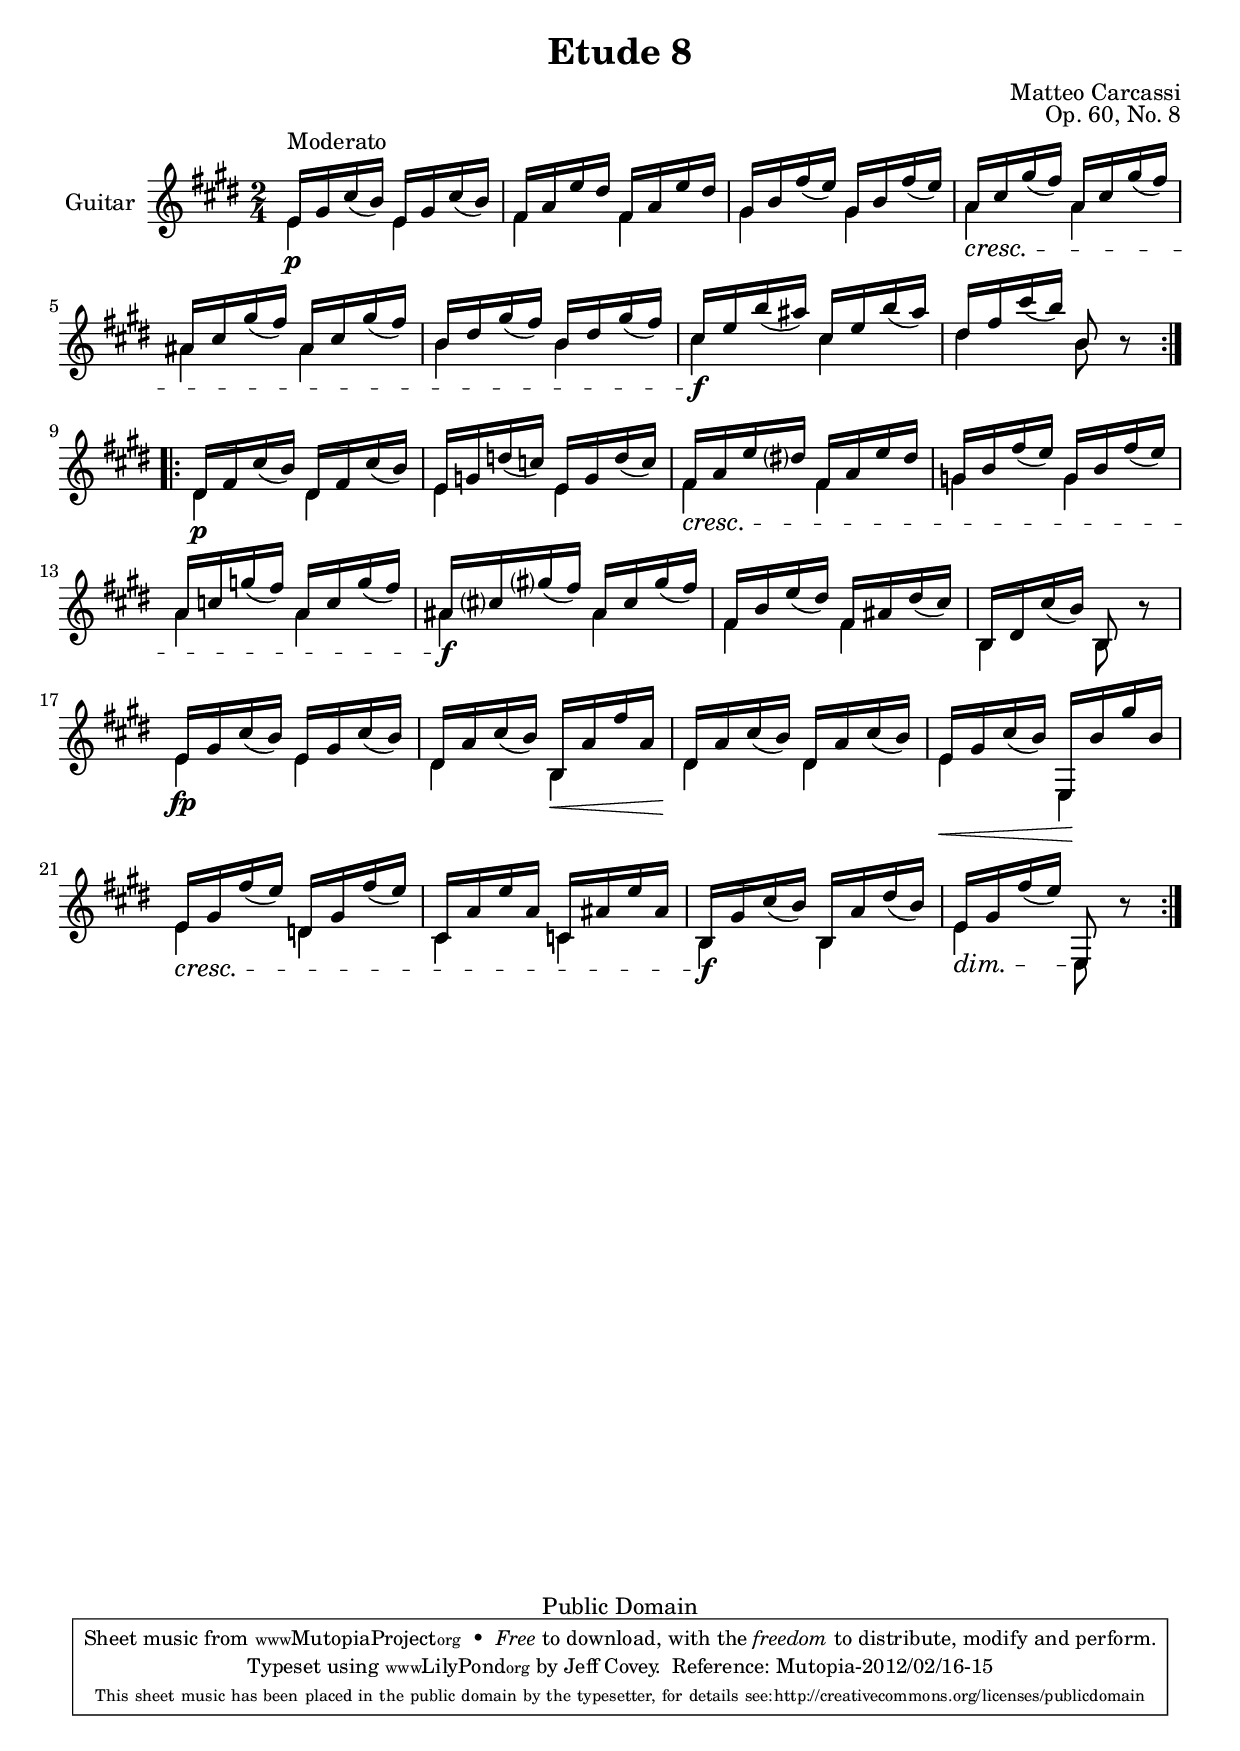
% Updated to Lilypond 2.4.2 by Ruud van Silfhout <Ruud.vanSilfhout@mutopiaproject.org> (31/Jan/2005)
% Corrected Opus Number by Nick Payne, updated to v2.14.2 by Javier Ruiz-Alma
\version "2.14.2"

\header {
    title =       "Etude 8"
    opus =        "Op. 60, No. 8"
    composer =    "Matteo Carcassi"
    
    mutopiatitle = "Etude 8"
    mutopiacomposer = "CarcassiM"
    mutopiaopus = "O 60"
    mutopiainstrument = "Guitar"
    date = "19th C."
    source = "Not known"
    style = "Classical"
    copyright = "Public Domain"
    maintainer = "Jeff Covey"
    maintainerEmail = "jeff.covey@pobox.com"
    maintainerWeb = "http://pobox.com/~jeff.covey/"
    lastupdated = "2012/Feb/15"
    
    
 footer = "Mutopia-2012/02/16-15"
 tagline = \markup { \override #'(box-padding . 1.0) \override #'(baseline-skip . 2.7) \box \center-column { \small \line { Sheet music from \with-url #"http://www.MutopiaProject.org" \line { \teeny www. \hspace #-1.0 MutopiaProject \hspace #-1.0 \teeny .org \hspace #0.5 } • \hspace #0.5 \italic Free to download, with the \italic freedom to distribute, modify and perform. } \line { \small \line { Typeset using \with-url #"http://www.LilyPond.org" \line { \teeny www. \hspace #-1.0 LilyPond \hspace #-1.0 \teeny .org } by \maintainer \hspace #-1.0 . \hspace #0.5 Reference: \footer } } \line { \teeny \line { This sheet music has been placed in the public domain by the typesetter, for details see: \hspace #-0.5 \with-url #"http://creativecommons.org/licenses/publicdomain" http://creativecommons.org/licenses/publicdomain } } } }
}

global = {
    \set Staff.midiInstrument = "acoustic guitar (nylon)"
    \transposition c  % guitar music actually sounds an
                      % octave lower than written.
    \set Staff.instrumentName = "Guitar"
     {
	\clef violin \time 2/4 \key e \major
	\override TextScript   #'padding = #3
	\repeat volta 2 { s2^\markup { "Moderato" } \skip 2*7  }
	\repeat volta 2 { \skip 2*16 }  
    }
}

dim =  {
    #(ly:export (make-event-chord (list (make-span-event 'DecrescendoEvent START)))) 
    \set decrescendoText = \markup { \italic "dim." }
    \set decrescendoSpanner = #'nil
}
enddim =  {
    #(ly:export (make-event-chord (list (make-span-event 'DecrescendoEvent STOP)))) 
    \unset decrescendoText 
    \unset decrescendoSpanner 
}
cresc =  {
    #(ly:export (make-event-chord (list (make-span-event 'CrescendoEvent START)))) 
    \set crescendoText = \markup { \italic "cresc." }
    \set crescendoSpanner = #'nil
}
endcresc =  {
    #(ly:export (make-event-chord (list (make-span-event 'CrescendoEvent STOP)))) 
    \unset crescendoText 
    \unset crescendoSpanner 
}

melody =  \relative c' {
    \stemUp

     e16[ gis cis ( b)]    e,[ gis cis ( b)]
     fis[ a e' dis]        fis,[ a e' dis]
     gis,[ b fis' ( e)]    gis,[ b fis' ( e)]
     a,[ cis gis' ( fis)]  a,[ cis gis' ( fis)]

				% 5

     ais,[ cis gis' ( fis)]  ais,[ cis gis' ( fis)]
     b,[ dis gis ( fis)]     b,[ dis gis ( fis)]
     cis[ e b' ( ais)]       cis,[ e b' ( ais)]
     dis,[ fis cis' ( b)]   b,8 s

				% 9

     dis,16[ fis cis' ( b)]    dis,[ fis cis' ( b)]
     e,[ g d' ( c)]            e,[ g d' ( c)]
     fis,[ a e' dis?]          fis,[ a e' dis]
     g,[ b fis' ( e)]          g,[ b fis' ( e)]
     a,[ c g' ( fis)]          a,[ c g' ( fis)]
     ais,[ cis? gis'? ( fis)]  ais,[ cis gis' ( fis)]
     fis,[ b e ( dis)]         fis,[ ais dis ( cis)]
     b,[ dis cis' ( b)]       b,8 s

				% 17

     e16[ gis cis ( b)]    e,[ gis cis ( b)]
     dis,[ a' cis ( b)]    b,[ a' fis' a,]
     dis,[ a' cis ( b)]    dis,[ a' cis ( b)]
     e,[ gis cis ( b)]     e,,[ b'' gis' b,]
     e,[ gis fis' ( e)]    d,[ gis fis' ( e)]
     cis,[ a' e' a,]       c,[ ais' e' ais,]
     b,[ gis' cis ( b)]    b,[ a' dis ( b)]
     e,[ gis fis' ( e)]   e,,8 s
}

bass =  \relative c' {
    \stemDown
    
    e4_\p e fis fis gis gis \deprecatedcresc a a
    ais ais b b \deprecatedendcresc cis_\f cis dis b8 r

				% 9

    dis,4_\p dis e e \deprecatedcresc fis fis g g
    a a \deprecatedendcresc ais_\f ais fis fis b, b8 r

				% 17
    
    e4_\fp e dis b \<  dis\! dis e \<  e,\!   
    \deprecatedcresc e' d cis c \deprecatedendcresc b_\f  b \deprecateddim e \deprecatedenddim e,8 r

}


\score {
    \context Staff = "guitar" << 
	\global 
	\context Voice = "melody" { \melody }
	\context Voice = "bass"   { \bass   }
    >>
    \layout { }
    
  \midi {
    \context {
      \Score
      tempoWholesPerMinute = #(ly:make-moment 50 4)
      }
    }


}

